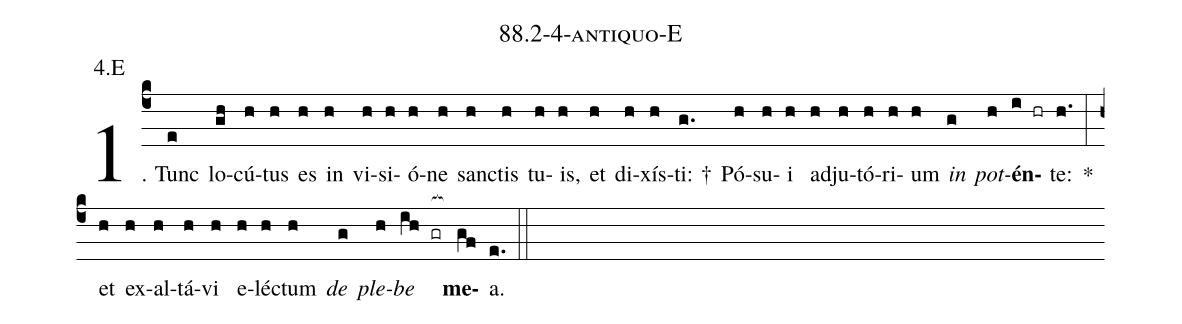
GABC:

name: 88.2-4-antiquo-E;
annotation: 4.E;
%%
(c4)1. Tunc(e) lo(gh)cú(h)tus(h) es(h) in(h) vi(h)si(h)ó(h)ne(h) sanc(h)tis(h) tu(h)is,(h) et(h) di(h)xís(h)ti: †(g.) Pó(h)su(h)i(h) ad(h)ju(h)tó(h)ri(h)um(h) <i>in</i>(g) <i>pot</i>(h)<b>én</b>(i hr)te:(h.) *(:) et(h) ex(h)al(h)tá(h)vi(h) e(h)léc(h)tum(h) <i>de</i>(g) <i>ple</i>(h)<i>be</i>(ih gr[ocb:1{]) <b>me</b>(gf[ocb:0}])a.(e.) (::)


%E(h) u(g) o(h) u(ih) a(gf) e.(e.) (::)
